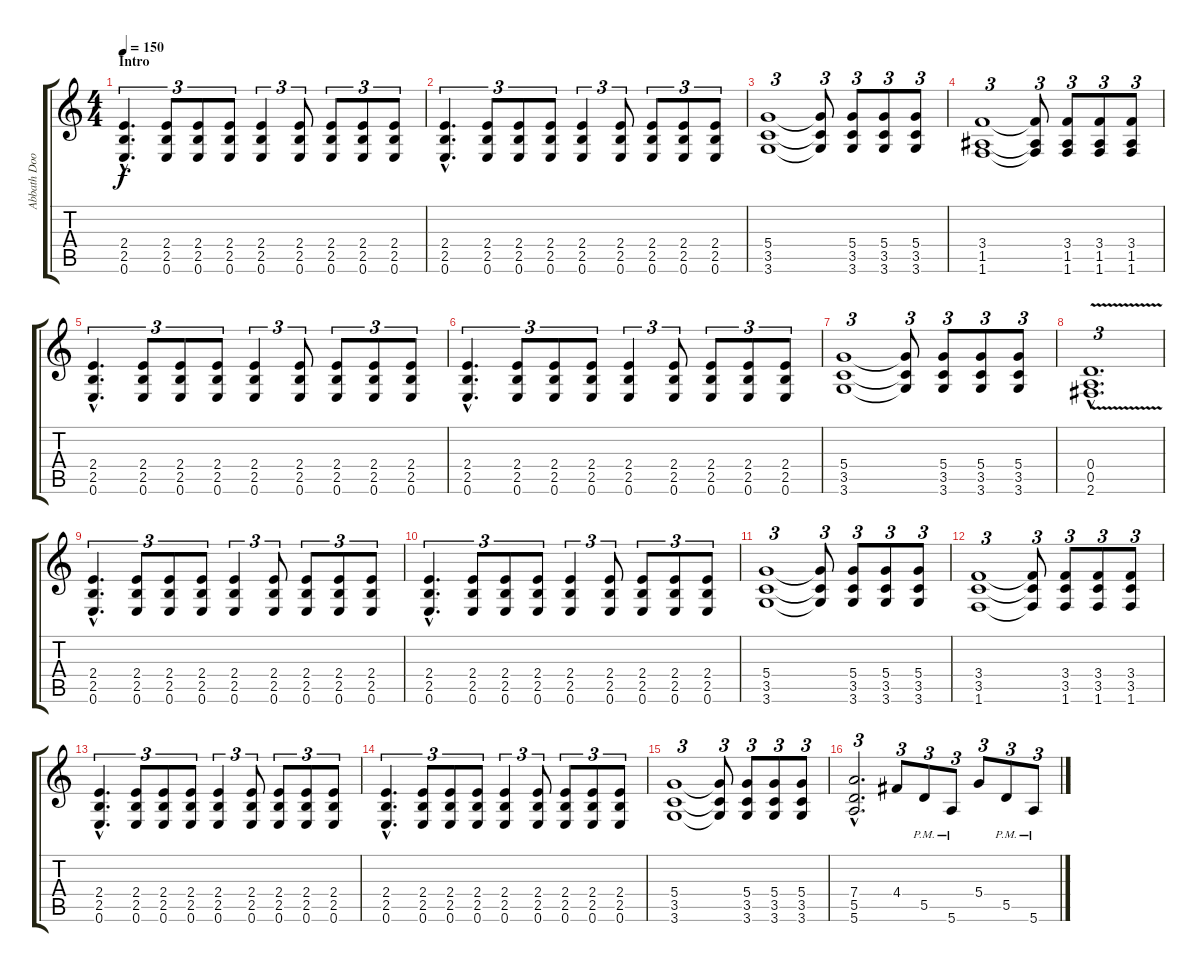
\track ("Abbath Doom Occulta (Guitar)" "Abbath Doo") {instrument distortionguitar}
\staff {score tabs}
\tuning (E4 B3 G3 D3 A2 E2) {hide}
\ts (4 4)
\section ("" "Intro")
\tempo 150
\clef g2
\ks c
(2.4{hac} 2.5{hac} 0.6{hac}).4{d tu (3 2) dy f instrument distortionguitar} (2.4 2.5 0.6).8{tu (3 2)} (2.4 2.5 0.6).8{tu (3 2)} (2.4 2.5 0.6).8{tu (3 2)} (2.4 2.5 0.6).4{tu (3 2)} (2.4 2.5 0.6).8{tu (3 2)} (2.4 2.5 0.6).8{tu (3 2)} (2.4 2.5 0.6).8{tu (3 2)} (2.4 2.5 0.6).8{tu (3 2)} |
(2.4{hac} 2.5{hac} 0.6{hac}).4{d tu (3 2)} (2.4 2.5 0.6).8{tu (3 2)} (2.4 2.5 0.6).8{tu (3 2)} (2.4 2.5 0.6).8{tu (3 2)} (2.4 2.5 0.6).4{tu (3 2)} (2.4 2.5 0.6).8{tu (3 2)} (2.4 2.5 0.6).8{tu (3 2)} (2.4 2.5 0.6).8{tu (3 2)} (2.4 2.5 0.6).8{tu (3 2)} |
(5.4 3.5 3.6).1{tu (3 2)} (5.4{t} 3.5{t} 3.6{t}).8{tu (3 2)} (5.4 3.5 3.6).8{tu (3 2)} (5.4 3.5 3.6).8{tu (3 2)} (5.4 3.5 3.6).8{tu (3 2)} |
(3.4 1.5 1.6).1{tu (3 2)} (3.4{t} 1.5{t} 1.6{t}).8{tu (3 2)} (3.4 1.5 1.6).8{tu (3 2)} (3.4 1.5 1.6).8{tu (3 2)} (3.4 1.5 1.6).8{tu (3 2)} |
(2.4{hac} 2.5{hac} 0.6{hac}).4{d tu (3 2)} (2.4 2.5 0.6).8{tu (3 2)} (2.4 2.5 0.6).8{tu (3 2)} (2.4 2.5 0.6).8{tu (3 2)} (2.4 2.5 0.6).4{tu (3 2)} (2.4 2.5 0.6).8{tu (3 2)} (2.4 2.5 0.6).8{tu (3 2)} (2.4 2.5 0.6).8{tu (3 2)} (2.4 2.5 0.6).8{tu (3 2)} |
(2.4{hac} 2.5{hac} 0.6{hac}).4{d tu (3 2)} (2.4 2.5 0.6).8{tu (3 2)} (2.4 2.5 0.6).8{tu (3 2)} (2.4 2.5 0.6).8{tu (3 2)} (2.4 2.5 0.6).4{tu (3 2)} (2.4 2.5 0.6).8{tu (3 2)} (2.4 2.5 0.6).8{tu (3 2)} (2.4 2.5 0.6).8{tu (3 2)} (2.4 2.5 0.6).8{tu (3 2)} |
(5.4 3.5 3.6).1{tu (3 2)} (5.4{t} 3.5{t} 3.6{t}).8{tu (3 2)} (5.4 3.5 3.6).8{tu (3 2)} (5.4 3.5 3.6).8{tu (3 2)} (5.4 3.5 3.6).8{tu (3 2)} |
(0.4{hac} 0.5{hac} 2.6{v hac}).1{d tu (3 2)} |
(2.4{hac} 2.5{hac} 0.6{hac}).4{d tu (3 2)} (2.4 2.5 0.6).8{tu (3 2)} (2.4 2.5 0.6).8{tu (3 2)} (2.4 2.5 0.6).8{tu (3 2)} (2.4 2.5 0.6).4{tu (3 2)} (2.4 2.5 0.6).8{tu (3 2)} (2.4 2.5 0.6).8{tu (3 2)} (2.4 2.5 0.6).8{tu (3 2)} (2.4 2.5 0.6).8{tu (3 2)} |
(2.4{hac} 2.5{hac} 0.6{hac}).4{d tu (3 2)} (2.4 2.5 0.6).8{tu (3 2)} (2.4 2.5 0.6).8{tu (3 2)} (2.4 2.5 0.6).8{tu (3 2)} (2.4 2.5 0.6).4{tu (3 2)} (2.4 2.5 0.6).8{tu (3 2)} (2.4 2.5 0.6).8{tu (3 2)} (2.4 2.5 0.6).8{tu (3 2)} (2.4 2.5 0.6).8{tu (3 2)} |
(5.4 3.5 3.6).1{tu (3 2)} (5.4{t} 3.5{t} 3.6{t}).8{tu (3 2)} (5.4 3.5 3.6).8{tu (3 2)} (5.4 3.5 3.6).8{tu (3 2)} (5.4 3.5 3.6).8{tu (3 2)} |
(3.4 3.5 1.6).1{tu (3 2)} (3.4{t} 3.5{t} 1.6{t}).8{tu (3 2)} (3.4 3.5 1.6).8{tu (3 2)} (3.4 3.5 1.6).8{tu (3 2)} (3.4 3.5 1.6).8{tu (3 2)} |
(2.4{hac} 2.5{hac} 0.6{hac}).4{d tu (3 2)} (2.4 2.5 0.6).8{tu (3 2)} (2.4 2.5 0.6).8{tu (3 2)} (2.4 2.5 0.6).8{tu (3 2)} (2.4 2.5 0.6).4{tu (3 2)} (2.4 2.5 0.6).8{tu (3 2)} (2.4 2.5 0.6).8{tu (3 2)} (2.4 2.5 0.6).8{tu (3 2)} (2.4 2.5 0.6).8{tu (3 2)} |
(2.4{hac} 2.5{hac} 0.6{hac}).4{d tu (3 2)} (2.4 2.5 0.6).8{tu (3 2)} (2.4 2.5 0.6).8{tu (3 2)} (2.4 2.5 0.6).8{tu (3 2)} (2.4 2.5 0.6).4{tu (3 2)} (2.4 2.5 0.6).8{tu (3 2)} (2.4 2.5 0.6).8{tu (3 2)} (2.4 2.5 0.6).8{tu (3 2)} (2.4 2.5 0.6).8{tu (3 2)} |
(5.4 3.5 3.6).1{tu (3 2)} (5.4{t} 3.5{t} 3.6{t}).8{tu (3 2)} (5.4 3.5 3.6).8{tu (3 2)} (5.4 3.5 3.6).8{tu (3 2)} (5.4 3.5 3.6).8{tu (3 2)} |
(7.4{hac} 5.5{hac} 5.6{hac}).2{d tu (3 2)} 4.4.8{tu (3 2)} 5.5{pm}.8{tu (3 2)} 5.6{pm}.8{tu (3 2)} 5.4.8{tu (3 2)} 5.5{pm}.8{tu (3 2)} 5.6{pm}.8{tu (3 2)}
